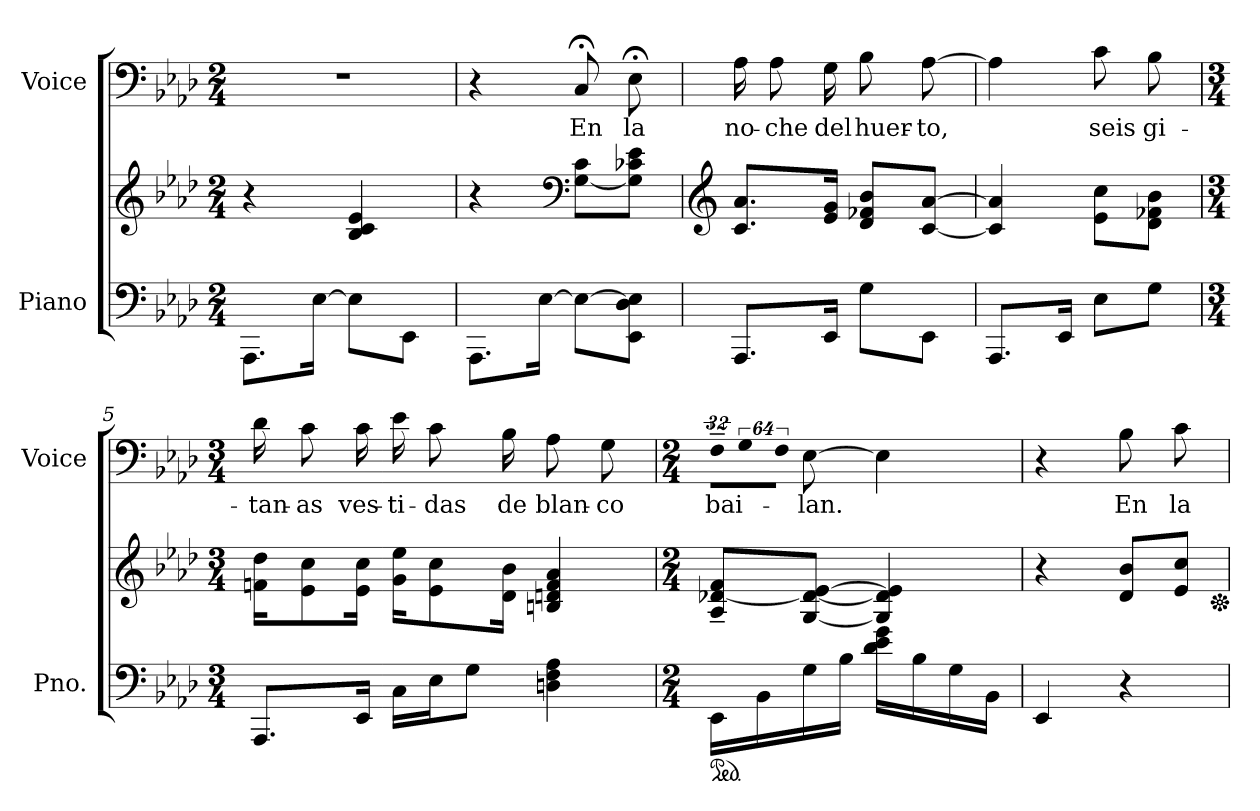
**kern	**kern	**kern	**text
*part2	*part2	*part1	*part1
*staff3	*staff2	*staff1	*staff1
*I"Piano	*	*I"Voice	*
*I'Pno.	*	*I'Voice	*
!!LO:PB:g=z
*clefF4	*clefG2	*clefF4	*
*k[b-e-a-d-]	*k[b-e-a-d-]	*k[b-e-a-d-]	*
*A-:	*A-:	*A-:	*
*M2/4	*M2/4	*M2/4	*
=1	=1	=1	=1
!	!	!LO:N:vis=1	!
8.AAA-i\L	4r	2r	.
[>16E-i\Jk	.	.	.
8E-i\L]	4B-i/ 4ci 4e-i	.	.
8EE-i\J	.	.	.
=2	=2	=2	=2
8.AAA-i\L	4r	4r	.
[>16E-i\Jk	.	.	.
*	*clefF4	*	*
!	!	!	!LO:LY:b:color=#000000
8E-i\L_>	[<8Gi\ 8ciL	8C;i/	En
!	!	!	!LO:LY:b:color=#000000
8EE-i\ 8D-i 8E-i]J	8Gi\] 8c-Xi 8e-iJ	8E-;i\	la
=3	=3	=3	=3
*	*clefG2	*	*
!	!	!	!LO:LY:b:color=#000000
8.AAA-i/L	8.ci/ 8.a-iL	16A-i\	no-
!	!	!	!LO:LY:b:color=#000000
.	.	8A-i\	-che
!	!	!	!LO:LY:b:color=#000000
16EE-i/Jk	16e-i/ 16giJk	16Gi\	del
!	!	!	!LO:LY:b:color=#000000
8Gi\L	8d-i/ 8f-Xi 8b-iL	8B-i\	huer-
!	!	!	!LO:LY:b:color=#000000
8EE-i\J	[<8ci/ [>8a-iJ	[>8A-i\	-to,
!!LO:LB:g=z
=4	=4	=4	=4
8.AAA-i/L	4ci/] 4a-i]	4A-i\]	.
16EE-i/Jk	.	.	.
!	!	!	!LO:LY:b:color=#000000
8E-i\L	8e-i\ 8cciL	8ci\	seis
!	!	!	!LO:LY:b:color=#000000
8Gi\J	8d-i\ 8f-Xi 8b-iJ	8B-i\	gi-
=5	=5	=5	=5
*M3/4	*M3/4	*M3/4	*
!	!	!	!LO:LY:b:color=#000000
8.AAA-i/L	16fni\ 16dd-iKL	16d-i\	-tan-
!	!	!	!LO:LY:b:color=#000000
.	8e-i\ 8cci	8ci\	-as
!	!	!	!LO:LY:b:color=#000000
16EE-i/Jk	16e-i\ 16cciJk	16ci\	ves-
!	!	!	!LO:LY:b:color=#000000
16Ci\LL	16gi\ 16ee-iKL	16e-i\	-ti-
!	!	!	!LO:LY:b:color=#000000
16E-i\J	8e-i\ 8cci	8ci\	-das
8Gi\J	.	.	.
!	!	!	!LO:LY:b:color=#000000
.	16d-i\ 16b-iJk	16B-i\	de
!	!	!	!LO:LY:b:color=#000000
4Dni\ 4Fi 4A-i	4Bni/ 4dni 4fi 4a-i	8A-i\	blan-
!	!	!	!LO:LY:b:color=#000000
.	.	8Gi\	-co
=6	=6	=6	=6
*M2/4	*M2/4	*M2/4	*
*ped	*	*	*
!	!	!LO:N:vis=16	!
!	!	!	!LO:LY:b:color=#000000
16EE-i\LL	8A-i/~ [>8d-Xi~ 8fi~L	512%21F~i\LL	bai-
!	!	!LO:N:vis=16	!
.	.	1024%43Gi\	.
16BB-i\	.	.	.
!	!	!LO:N:vis=16	!
.	.	1024%43Fi\JJ	.
!	!	!	!LO:LY:b:color=#000000
16Gi\	[<8Gi/ 8d-i_> [>8e-iJ	[>8E-i\	-lan.
16B-i\JJ	.	.	.
16d-i\ 16e-i 16giLL	4Gi/] 4d-i] 4e-i]	4E-i\]	.
16B-i\	.	.	.
16Gi\	.	.	.
16BB-i\JJ	.	.	.
!!LO:LB:g=z
=7	=7	=7	=7
4EE-i/	4r	4r	.
!	!	!	!LO:LY:b:color=#000000
4r	8d-i/ 8b-iL	8B-i\	En
!	!	!	!LO:LY:b:color=#000000
.	8e-i/ 8cciJ	8ci\	la
*	*Xped	*	*
=	=	=	=
*-	*-	*-	*-
